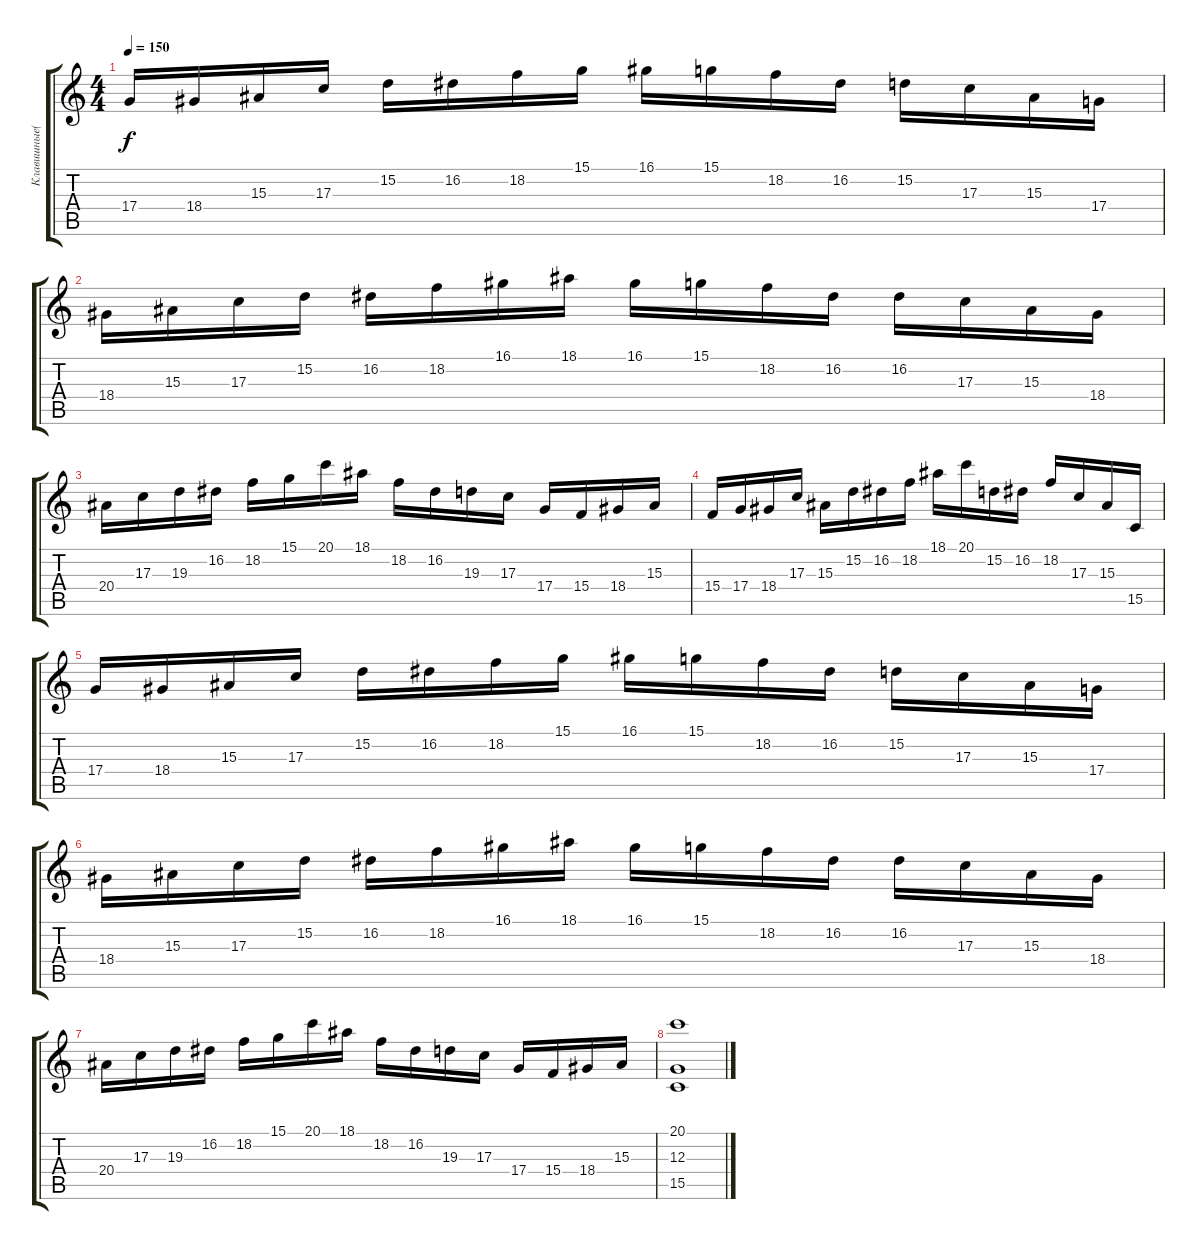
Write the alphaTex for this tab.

\track ("Клавишные(Влад)" "Клавишные(") {instrument harpsichord}
\staff {score tabs}
\tuning (E4 B3 G3 D3 A2 E2) {hide}
\ts (4 4)
\tempo 150
\clef g2
\ks c
17.4.16{dy f} 18.4.16 15.3.16 17.3.16 15.2.16 16.2.16 18.2.16 15.1.16 16.1.16 15.1.16 18.2.16 16.2.16 15.2.16 17.3.16 15.3.16 17.4.16 |
18.4.16 15.3.16 17.3.16 15.2.16 16.2.16 18.2.16 16.1.16 18.1.16 16.1.16 15.1.16 18.2.16 16.2.16 16.2.16 17.3.16 15.3.16 18.4.16 |
20.4.16 17.3.16 19.3.16 16.2.16 18.2.16 15.1.16 20.1.16 18.1.16 18.2.16 16.2.16 19.3.16 17.3.16 17.4.16 15.4.16 18.4.16 15.3.16 |
15.4.16 17.4.16 18.4.16 17.3.16 15.3.16 15.2.16 16.2.16 18.2.16 18.1.16 20.1.16 15.2.16 16.2.16 18.2.16 17.3.16 15.3.16 15.5.16 |
17.4.16 18.4.16 15.3.16 17.3.16 15.2.16 16.2.16 18.2.16 15.1.16 16.1.16 15.1.16 18.2.16 16.2.16 15.2.16 17.3.16 15.3.16 17.4.16 |
18.4.16 15.3.16 17.3.16 15.2.16 16.2.16 18.2.16 16.1.16 18.1.16 16.1.16 15.1.16 18.2.16 16.2.16 16.2.16 17.3.16 15.3.16 18.4.16 |
20.4.16 17.3.16 19.3.16 16.2.16 18.2.16 15.1.16 20.1.16 18.1.16 18.2.16 16.2.16 19.3.16 17.3.16 17.4.16 15.4.16 18.4.16 15.3.16 |
(20.1 12.3 15.5).1
